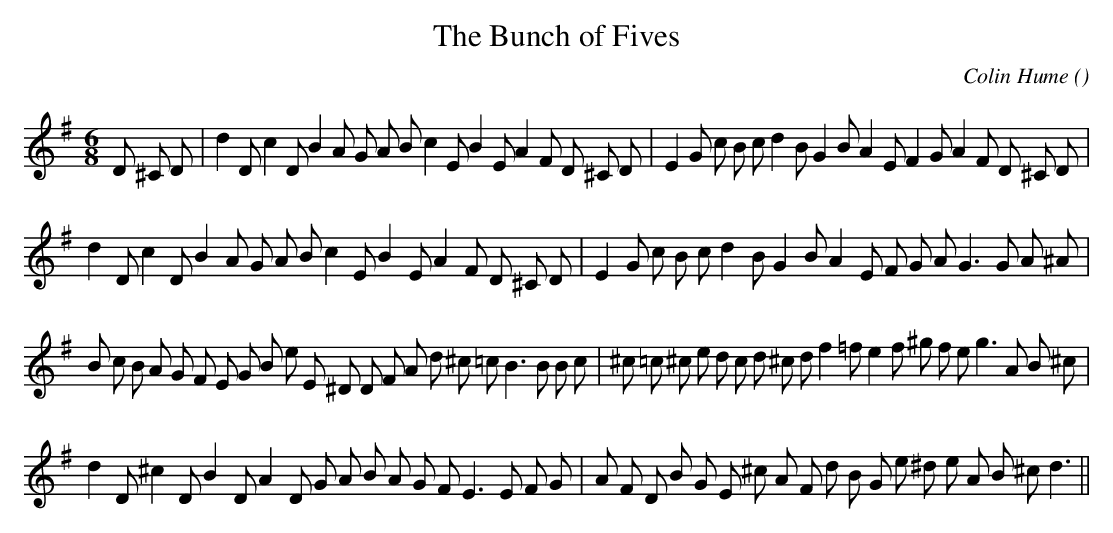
X:1
T: The Bunch of Fives
C:Colin Hume
O:
M:6/8
K:G
K:G
M:6/8
L:1/16
D2 ^C2 D2 |d4 D2 c4 D2 B4 A2 G2 A2 B2 c4 E2 B4 E2 A4 F2 D2 ^C2 D2 |E4 G2 c2 B2 c2 d4 B2 G4 B2 A4 E2 F4 G2 A4 F2 D2 ^C2 D2 |
d4 D2 c4 D2 B4 A2 G2 A2 B2 c4 E2 B4 E2 A4 F2 D2 ^C2 D2 |E4 G2 c2 B2 c2 d4 B2 G4 B2 A4 E2 F2 G2 A2 G6 G2 A2 ^A2 |
B2 c2 B2 A2 G2 F2 E2 G2 B2 e2 E2 ^D2 D2 F2 A2 d2 ^c2 =c2 B6B2 B2 c2 |^c2 =c2 ^c2 e2 d2 c2 d2 ^c2 d2 f4 =f2 e4 f2 ^g2 f2 e2 g6 A2 B2 ^c2 |
d4 D2 ^c4 D2 B4 D2 A4 D2 G2 A2 B2 A2 G2 F2 E6E2 F2 G2 |A2 F2 D2 B2 G2 E2 ^c2 A2 F2 d2 B2 G2 e2 ^d2 e2 A2 B2 ^c2 d6 ||
